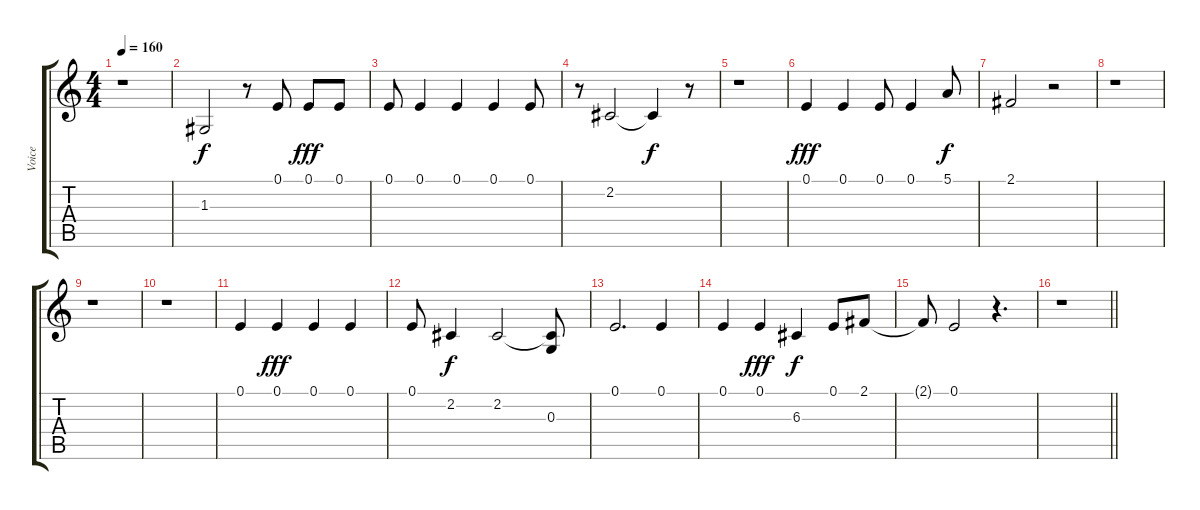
\track ("Voice" "Voice") {instrument sopranosax}
\staff {score tabs}
\tuning (E4 B3 G3 D3 A2 E2) {hide}
\ts (4 4)
\tempo 160
\clef g2
\ks c
r.1{dy f} |
1.3.2 r.8 0.1.8 0.1.8{dy fff} 0.1.8 |
0.1.8 0.1.4 0.1.4 0.1.4 0.1.8 |
r.8 2.2.2 2.2{t}.4{dy f} r.8 |
r.1 |
0.1.4{dy fff} 0.1.4 0.1.8 0.1.4 5.1.8{dy f} |
2.1.2 r.2 |
r.1 |
r.1 |
r.1 |
0.1.4 0.1.4{dy fff} 0.1.4 0.1.4 |
0.1.8 2.2.4{dy f} 2.2.2 (2.2{t} 0.3).8 |
0.1.2{d} 0.1.4 |
0.1.4 0.1.4{dy fff} 6.3.4{dy f} 0.1.8 2.1.8 |
2.1{t}.8 0.1.2 r.4{d} |
\barLineRight lightlight
r.1
